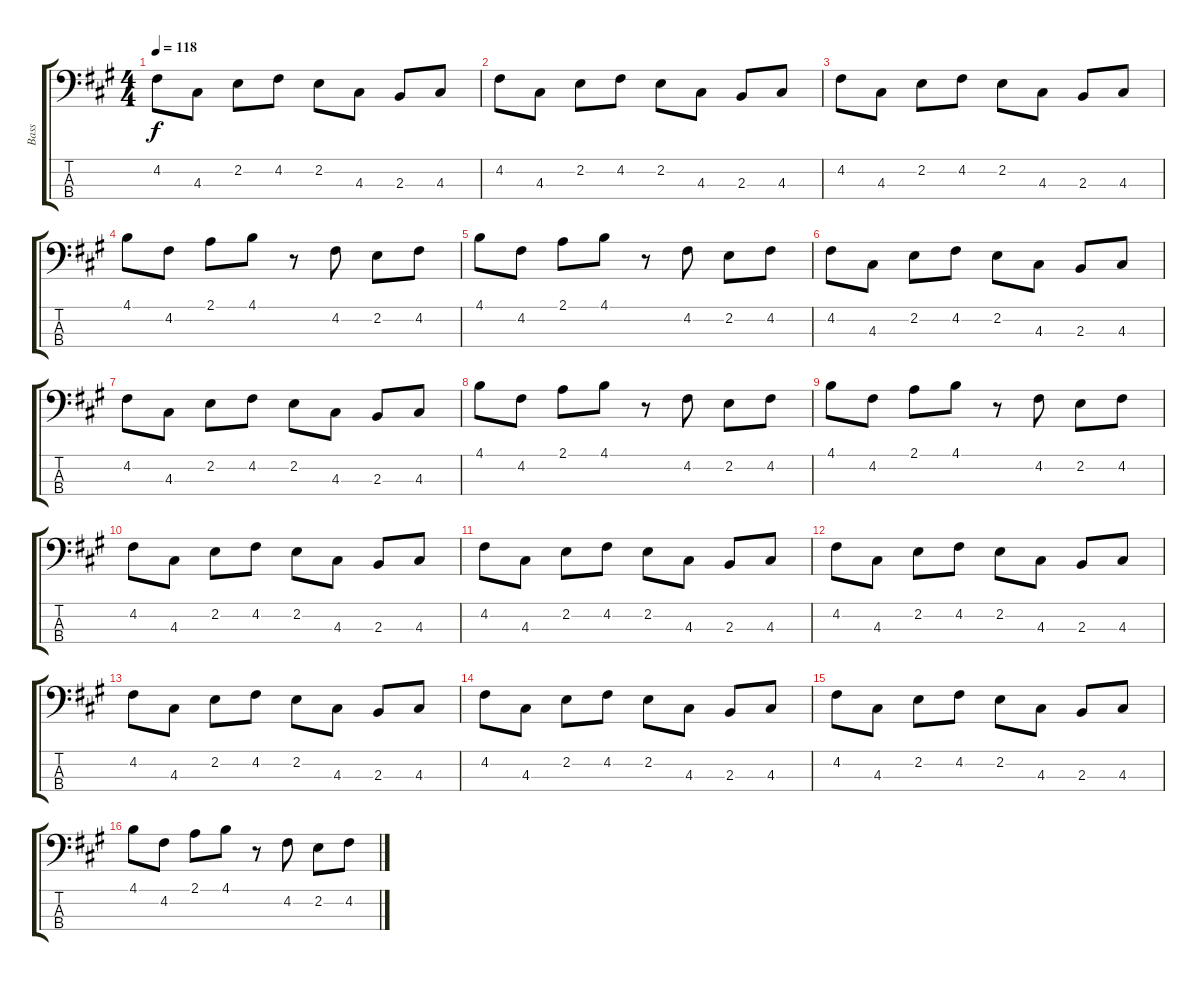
\track ("Bass" "Bass") {instrument electricbasspick}
\staff {score tabs}
\tuning (G2 D2 A1 E1) {hide}
\ts (4 4)
\tempo 118
\clef f4
\ks f#minor
4.2.8{dy f} 4.3.8 2.2.8 4.2.8 2.2.8 4.3.8 2.3.8 4.3.8 |
4.2.8 4.3.8 2.2.8 4.2.8 2.2.8 4.3.8 2.3.8 4.3.8 |
4.2.8 4.3.8 2.2.8 4.2.8 2.2.8 4.3.8 2.3.8 4.3.8 |
4.1.8 4.2.8 2.1.8 4.1.8 r.8 4.2.8 2.2.8 4.2.8 |
4.1.8 4.2.8 2.1.8 4.1.8 r.8 4.2.8 2.2.8 4.2.8 |
4.2.8 4.3.8 2.2.8 4.2.8 2.2.8 4.3.8 2.3.8 4.3.8 |
4.2.8 4.3.8 2.2.8 4.2.8 2.2.8 4.3.8 2.3.8 4.3.8 |
4.1.8 4.2.8 2.1.8 4.1.8 r.8 4.2.8 2.2.8 4.2.8 |
4.1.8 4.2.8 2.1.8 4.1.8 r.8 4.2.8 2.2.8 4.2.8 |
4.2.8 4.3.8 2.2.8 4.2.8 2.2.8 4.3.8 2.3.8 4.3.8 |
4.2.8 4.3.8 2.2.8 4.2.8 2.2.8 4.3.8 2.3.8 4.3.8 |
4.2.8 4.3.8 2.2.8 4.2.8 2.2.8 4.3.8 2.3.8 4.3.8 |
4.2.8 4.3.8 2.2.8 4.2.8 2.2.8 4.3.8 2.3.8 4.3.8 |
4.2.8 4.3.8 2.2.8 4.2.8 2.2.8 4.3.8 2.3.8 4.3.8 |
4.2.8 4.3.8 2.2.8 4.2.8 2.2.8 4.3.8 2.3.8 4.3.8 |
4.1.8 4.2.8 2.1.8 4.1.8 r.8 4.2.8 2.2.8 4.2.8
